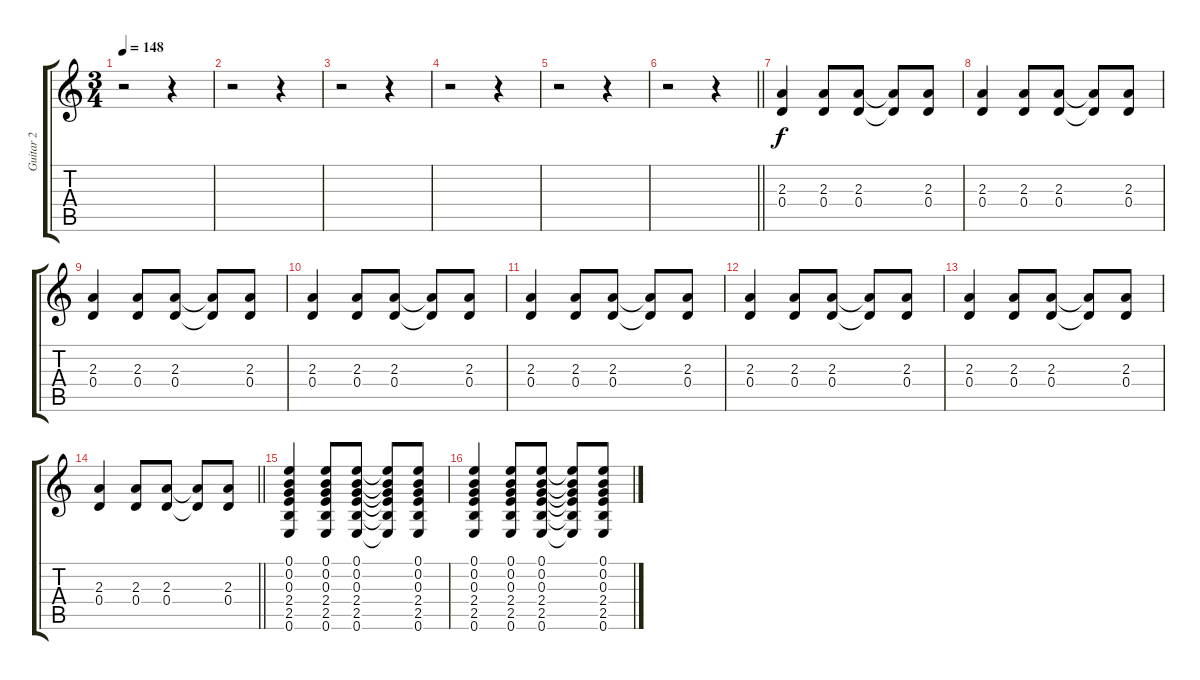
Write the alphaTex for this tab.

\track ("Guitar 2" "Guitar 2") {instrument overdrivenguitar}
\staff {score tabs}
\tuning (E4 B3 G3 D3 A2 E2) {hide}
\ts (3 4)
\tempo 148
\clef g2
\ks c
r.2{dy f} r.4 |
r.2 r.4 |
r.2 r.4 |
r.2 r.4 |
r.2 r.4 |
\barLineRight lightlight
r.2 r.4 |
(2.3 0.4).4 (2.3 0.4).8 (2.3 0.4).8 (2.3{t} 0.4{t}).8 (2.3 0.4).8 |
(2.3 0.4).4 (2.3 0.4).8 (2.3 0.4).8 (2.3{t} 0.4{t}).8 (2.3 0.4).8 |
(2.3 0.4).4 (2.3 0.4).8 (2.3 0.4).8 (2.3{t} 0.4{t}).8 (2.3 0.4).8 |
(2.3 0.4).4 (2.3 0.4).8 (2.3 0.4).8 (2.3{t} 0.4{t}).8 (2.3 0.4).8 |
(2.3 0.4).4 (2.3 0.4).8 (2.3 0.4).8 (2.3{t} 0.4{t}).8 (2.3 0.4).8 |
(2.3 0.4).4 (2.3 0.4).8 (2.3 0.4).8 (2.3{t} 0.4{t}).8 (2.3 0.4).8 |
(2.3 0.4).4 (2.3 0.4).8 (2.3 0.4).8 (2.3{t} 0.4{t}).8 (2.3 0.4).8 |
\barLineRight lightlight
(2.3 0.4).4 (2.3 0.4).8 (2.3 0.4).8 (2.3{t} 0.4{t}).8 (2.3 0.4).8 |
(0.1 0.2 0.3 2.4 2.5 0.6).4 (0.1 0.2 0.3 2.4 2.5 0.6).8 (0.1 0.2 0.3 2.4 2.5 0.6).8 (0.1{t} 0.2{t} 0.3{t} 2.4{t} 2.5{t} 0.6{t}).8 (0.1 0.2 0.3 2.4 2.5 0.6).8 |
(0.1 0.2 0.3 2.4 2.5 0.6).4 (0.1 0.2 0.3 2.4 2.5 0.6).8 (0.1 0.2 0.3 2.4 2.5 0.6).8 (0.1{t} 0.2{t} 0.3{t} 2.4{t} 2.5{t} 0.6{t}).8 (0.1 0.2 0.3 2.4 2.5 0.6).8
